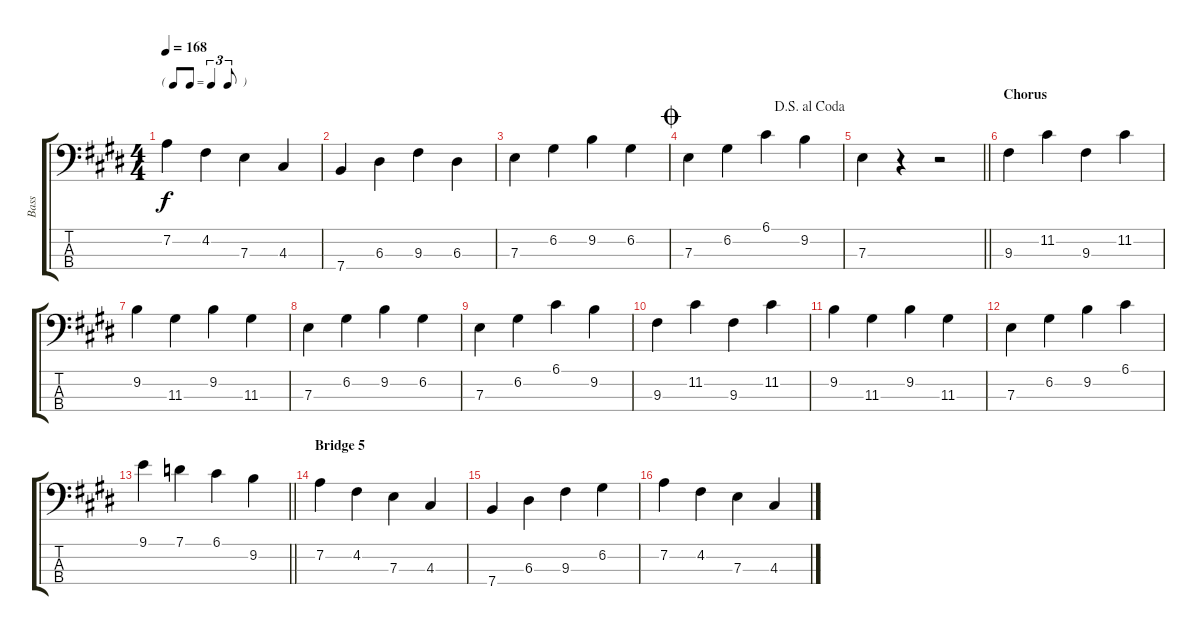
\track ("Bass    " "Bass    ") {instrument electricbassfinger}
\staff {score tabs}
\tuning (G2 D2 A1 E1) {hide}
\ts (4 4)
\tf triplet8th
\tempo 168
\clef f4
\ks c#minor
7.2.4{dy f} 4.2.4 7.3.4 4.3.4 |
7.4.4 6.3.4 9.3.4 6.3.4 |
\ks e
7.3.4 6.2.4 9.2.4 6.2.4 |
\jump coda
\jump dalsegnoalcoda
7.3.4 6.2.4 6.1.4 9.2.4 |
\barLineRight lightlight
\ks c#minor
7.3.4 r.4 r.2 |
\section ("" "Chorus")
9.3.4 11.2.4 9.3.4 11.2.4 |
\ks e
9.2.4 11.3.4 9.2.4 11.3.4 |
\ks c#minor
7.3.4 6.2.4 9.2.4 6.2.4 |
7.3.4 6.2.4 6.1.4 9.2.4 |
9.3.4 11.2.4 9.3.4 11.2.4 |
\ks e
9.2.4 11.3.4 9.2.4 11.3.4 |
\ks c#minor
7.3.4 6.2.4 9.2.4 6.1.4 |
\barLineRight lightlight
9.1.4 7.1.4 6.1.4 9.2.4 |
\section ("" "Bridge 5")
\ks e
7.2.4 4.2.4 7.3.4 4.3.4 |
\ks c#minor
7.4.4 6.3.4 9.3.4 6.2.4 |
\ks e
7.2.4 4.2.4 7.3.4 4.3.4
